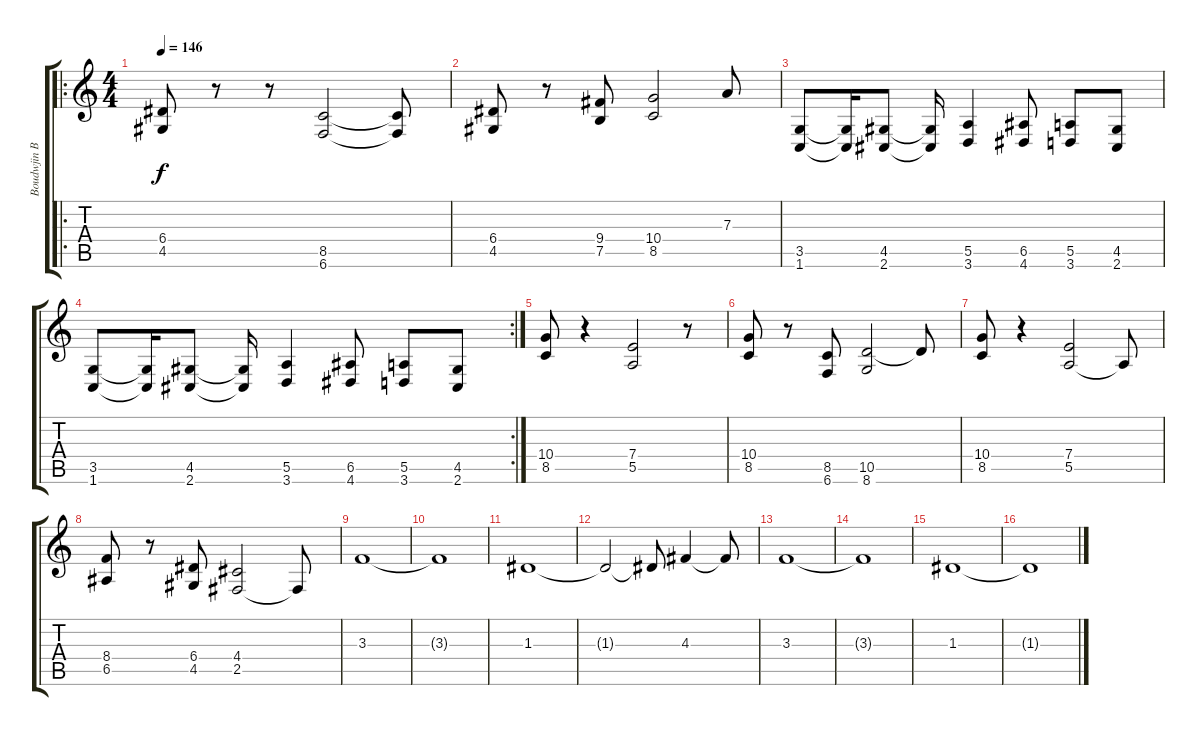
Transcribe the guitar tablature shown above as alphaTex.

\track ("Boudwjin Bonebakker" "Boudwjin B") {instrument distortionguitar}
\staff {score tabs}
\tuning (B3 Gb3 D3 A2 E2 B1) {hide}
\ro
\ts (4 4)
\tempo 146
\clef g2
\ks c
(6.4 4.5).8{dy f} r.8 r.8 (8.5 6.6).2 (8.5{t} 6.6{t}).8 |
(6.4 4.5).8 r.8 (9.4 7.5).8 (10.4 8.5).2 7.3.8 |
(3.5 1.6).8 (3.5{t} 1.6{t}).16 (4.5 2.6).8 (4.5{t} 2.6{t}).16 (5.5 3.6).4 (6.5 4.6).8 (5.5 3.6).8 (4.5 2.6).8 |
\rc 2
(3.5 1.6).8 (3.5{t} 1.6{t}).16 (4.5 2.6).8 (4.5{t} 2.6{t}).16 (5.5 3.6).4 (6.5 4.6).8 (5.5 3.6).8 (4.5 2.6).8 |
(10.4 8.5).8 r.4 (7.4 5.5).2 r.8 |
(10.4 8.5).8 r.8 (8.5 6.6).8 (10.5 8.6).2 10.5{t}.8 |
(10.4 8.5).8 r.4 (7.4 5.5).2 5.5{t}.8 |
(8.4 6.5).8 r.8 (6.4 4.5).8 (4.4 2.5).2 2.5{t}.8 |
3.3.1 |
3.3{t}.1 |
1.3.1 |
1.3{t}.2 1.3{t}.8 4.3.4 4.3{t}.8 |
3.3.1 |
3.3{t}.1 |
1.3.1 |
1.3{t}.1
